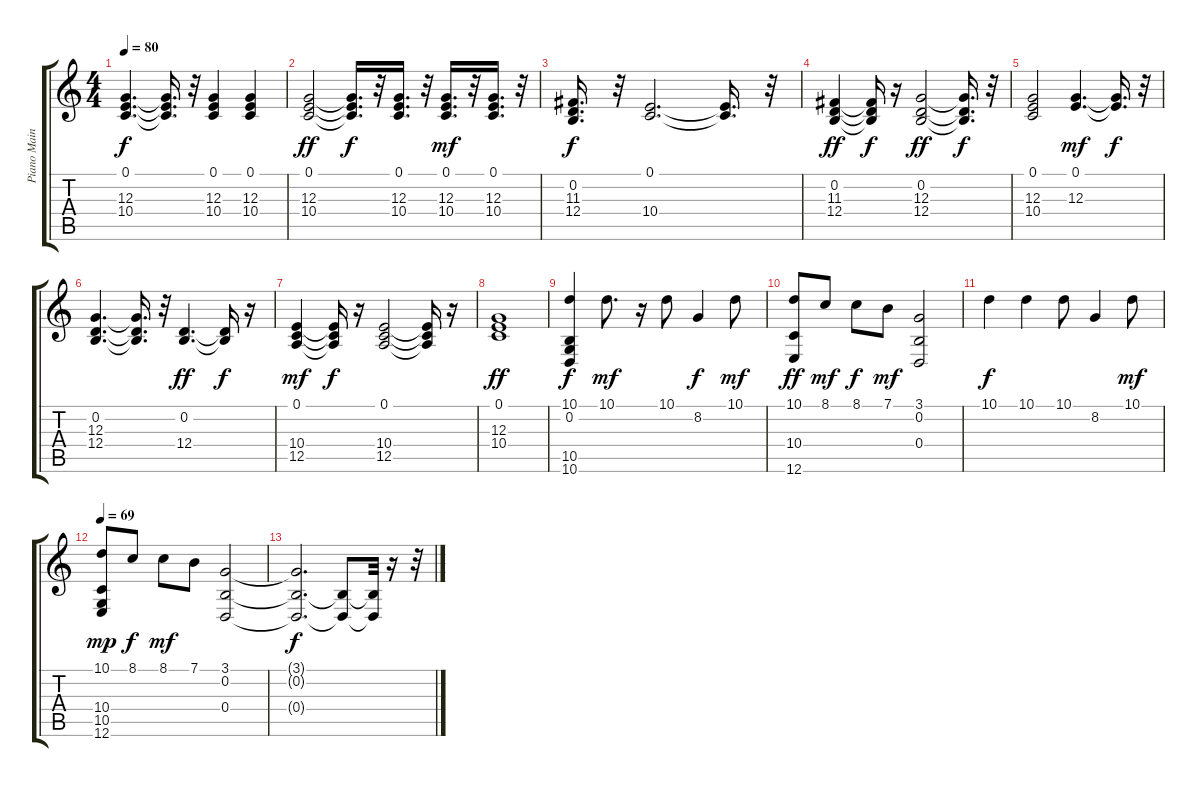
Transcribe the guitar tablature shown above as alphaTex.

\track ("Piano Main" "Piano Main") {instrument electricpiano1}
\staff {score tabs}
\tuning (E4 B3 G3 D3 A2 E2) {hide}
\ts (4 4)
\tempo 80
\clef g2
\ks c
(0.1 12.3 10.4).4{d dy f} (0.1{t} 12.3{t} 10.4{t}).16{d} r.32 (0.1 12.3 10.4).4 (0.1 12.3 10.4).4 |
(0.1 12.3 10.4).2{dy ff} (0.1{t} 12.3{t} 10.4{t}).16{d dy f} r.32 (0.1 12.3 10.4).16{d} r.32 (0.1 12.3 10.4).16{d dy mf} r.32 (0.1 12.3 10.4).16{d} r.32 |
(0.2 11.3 12.4).16{d dy f} r.32 (0.1 10.4).2{d} (0.1{t} 10.4{t}).16{d} r.32 |
(0.2 11.3 12.4).4{dy ff} (0.2{t} 11.3{t} 12.4{t}).16{dy f} r.16 (0.2 12.3 12.4).2{dy ff} (0.2{t} 12.3{t} 12.4{t}).16{d dy f} r.32 |
(0.1 12.3 10.4).2 (0.1 12.3).4{d dy mf} (0.1{t} 12.3{t}).16{d dy f} r.32 |
(0.2 12.3 12.4).4{d} (0.2{t} 12.3{t} 12.4{t}).16{d} r.32 (0.2 12.4).4{d dy ff} (0.2{t} 12.4{t}).16{dy f} r.16 |
(0.1 10.4 12.5).4{dy mf} (0.1{t} 10.4{t} 12.5{t}).16{dy f} r.16 (0.1 10.4 12.5).2 (0.1{t} 10.4{t} 12.5{t}).16 r.16 |
(0.1 12.3 10.4).1{dy ff} |
(10.1 0.2 10.5 10.6).4{dy f} 10.1.8{d dy mf} r.16 10.1.8 8.2.4{dy f} 10.1.8{dy mf} |
(10.1 10.4 12.6).8{dy ff} 8.1.8{dy mf} 8.1.8{dy f} 7.1.8{dy mf} (3.1 0.2 0.4).2 |
10.1.4{dy f} 10.1.4 10.1.8 8.2.4 10.1.8{dy mf} |
\tempo 69
(10.1 10.4 10.5 12.6).8{dy mp} 8.1.8{dy f} 8.1.8{dy mf} 7.1.8 (3.1 0.2 0.4).2 |
(3.1{t} 0.2{t} 0.4{t}).2{d dy f} (0.2{t} 0.4{t}).8 (0.2{t} 0.4{t}).32 r.16 r.32
